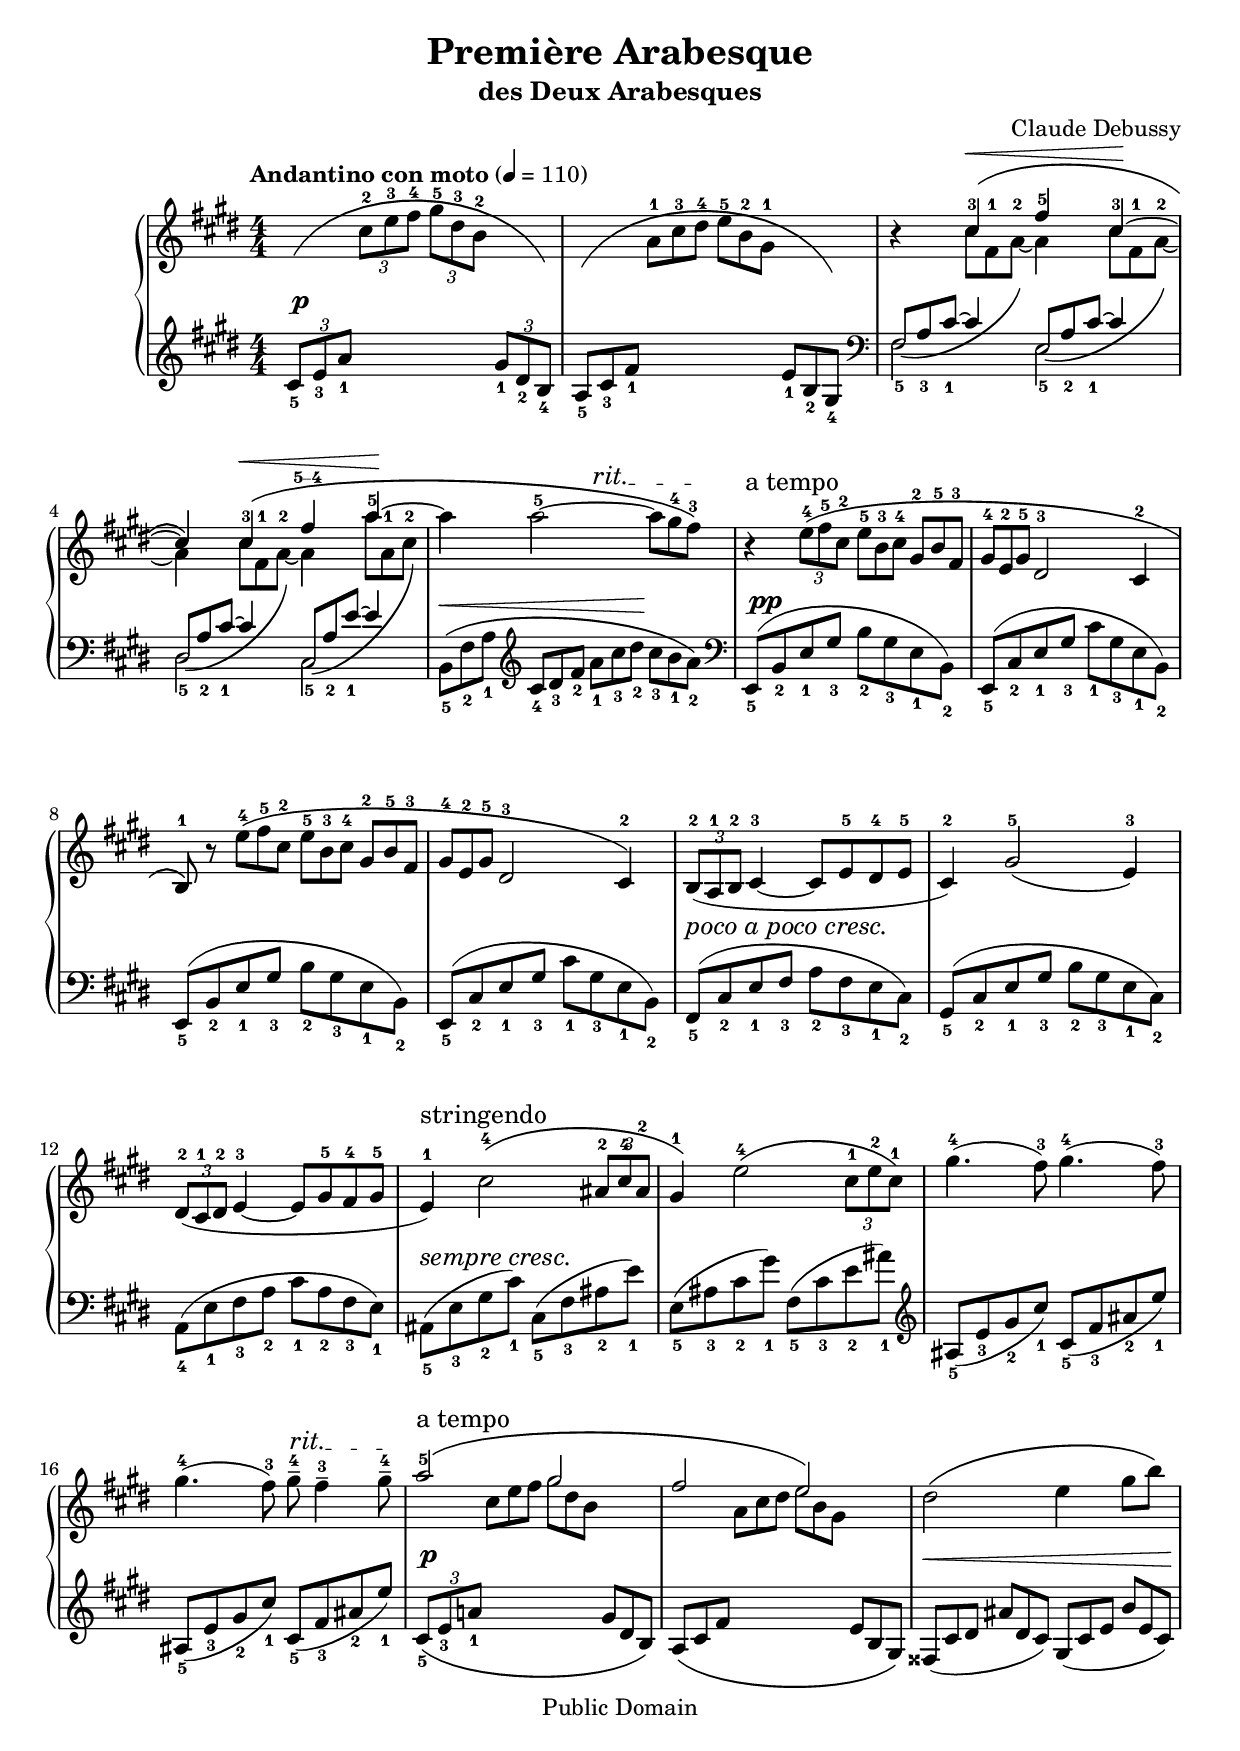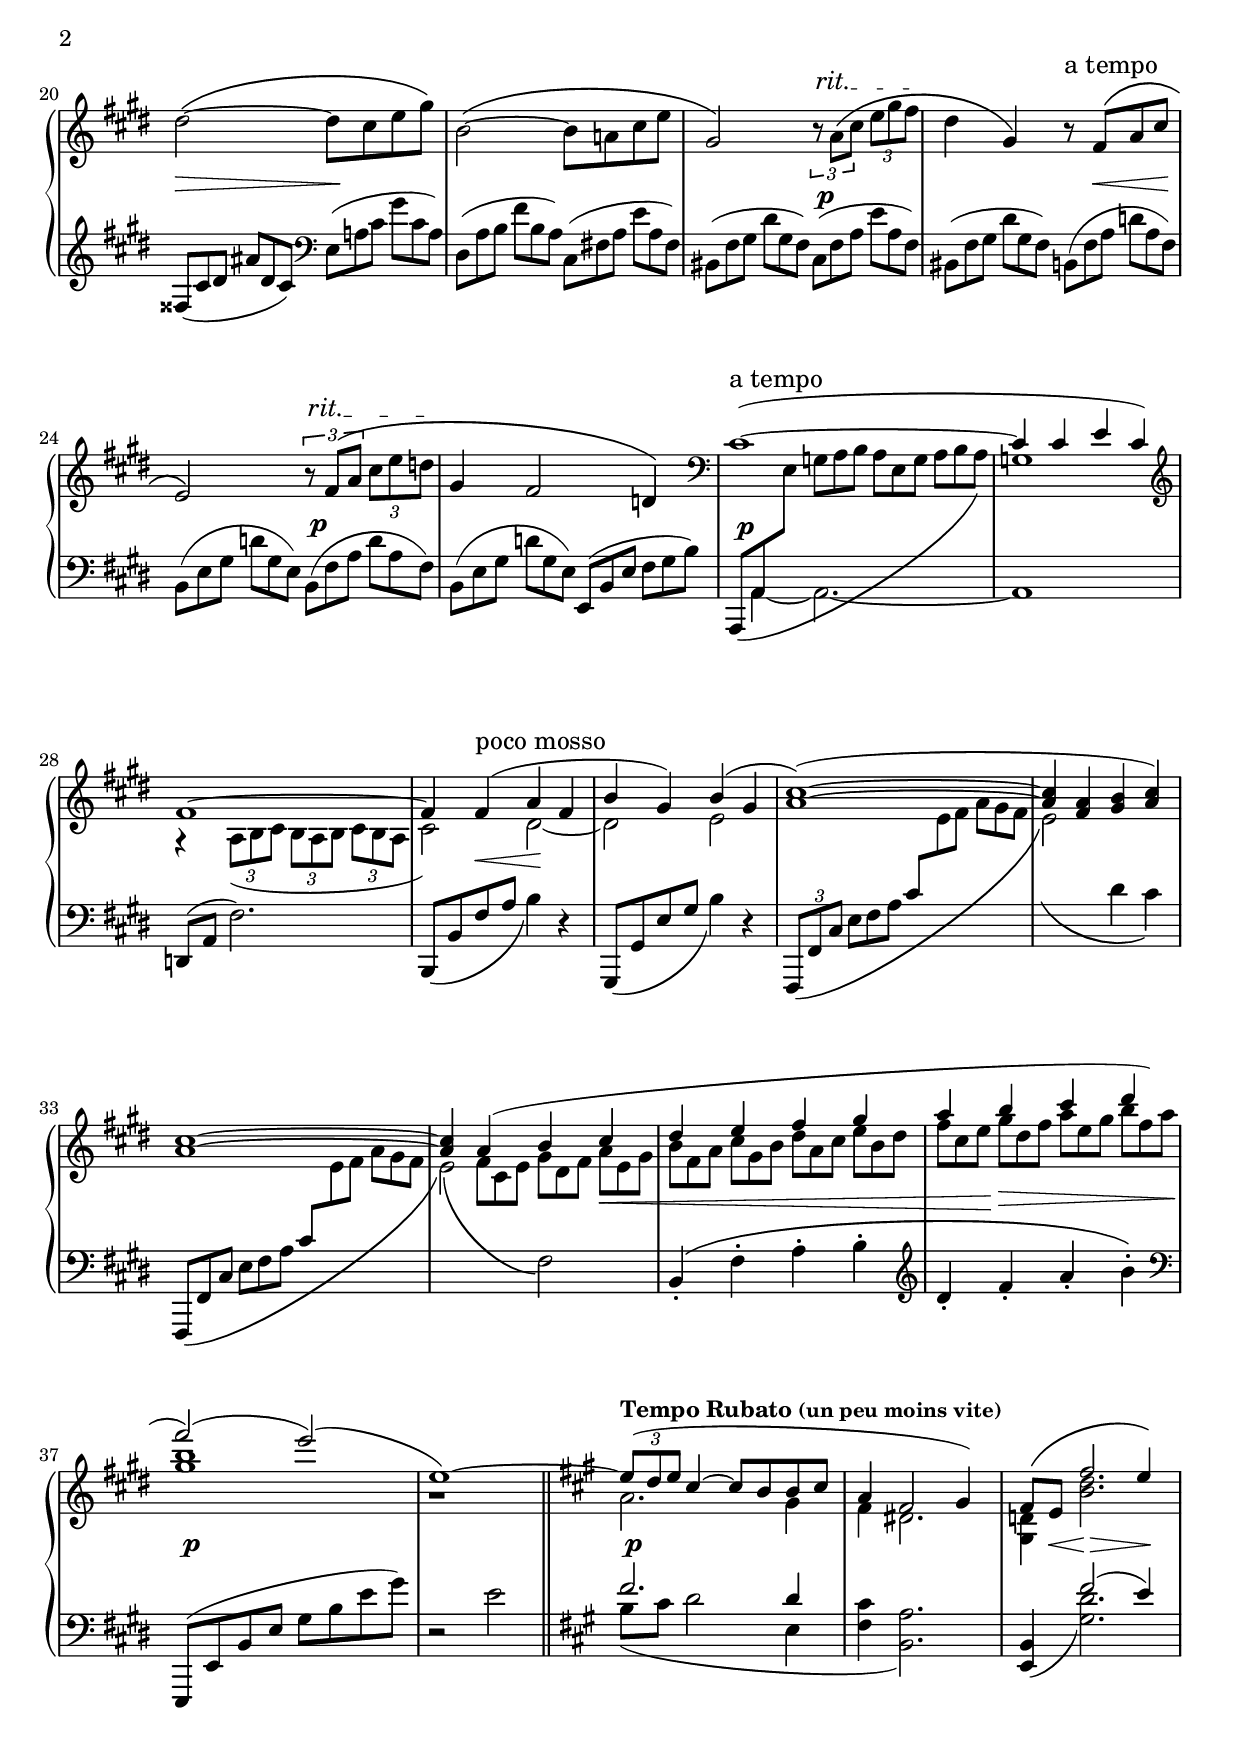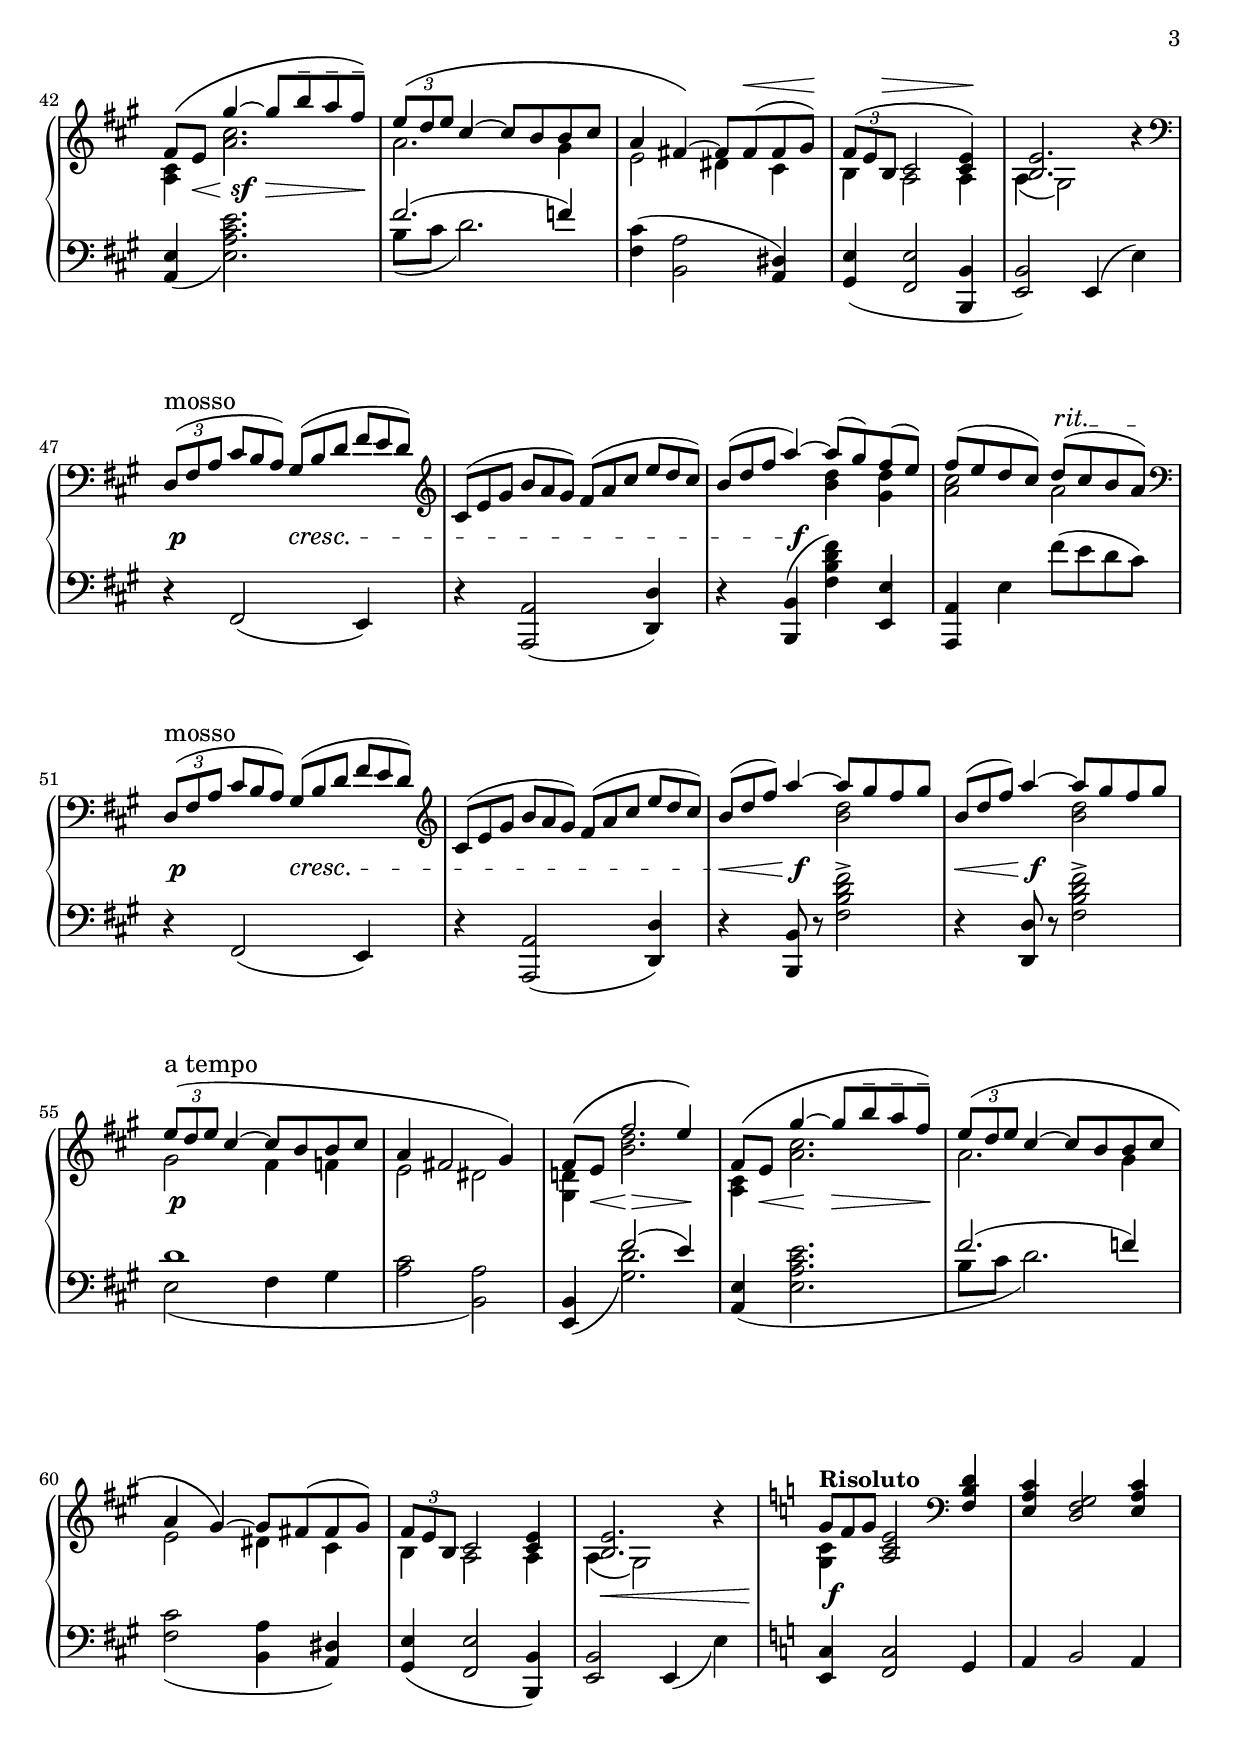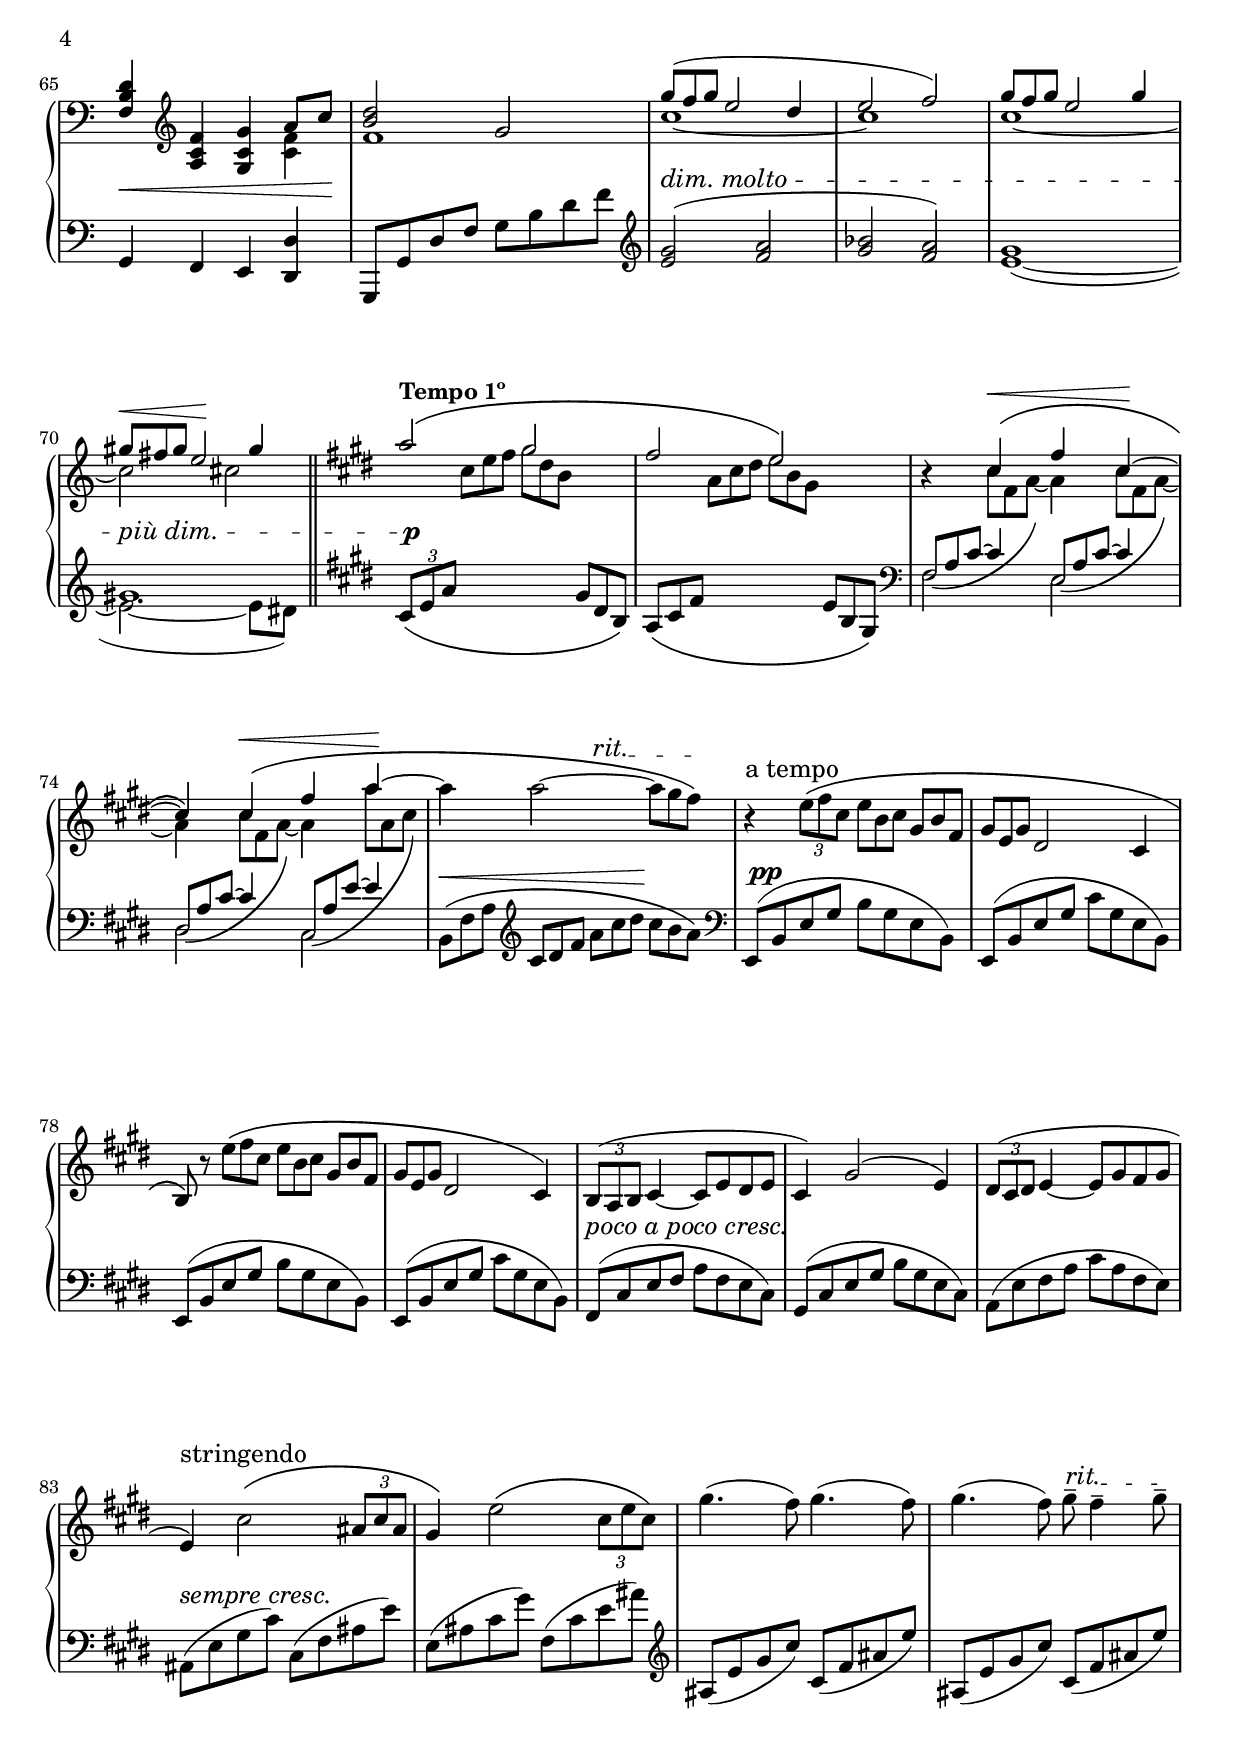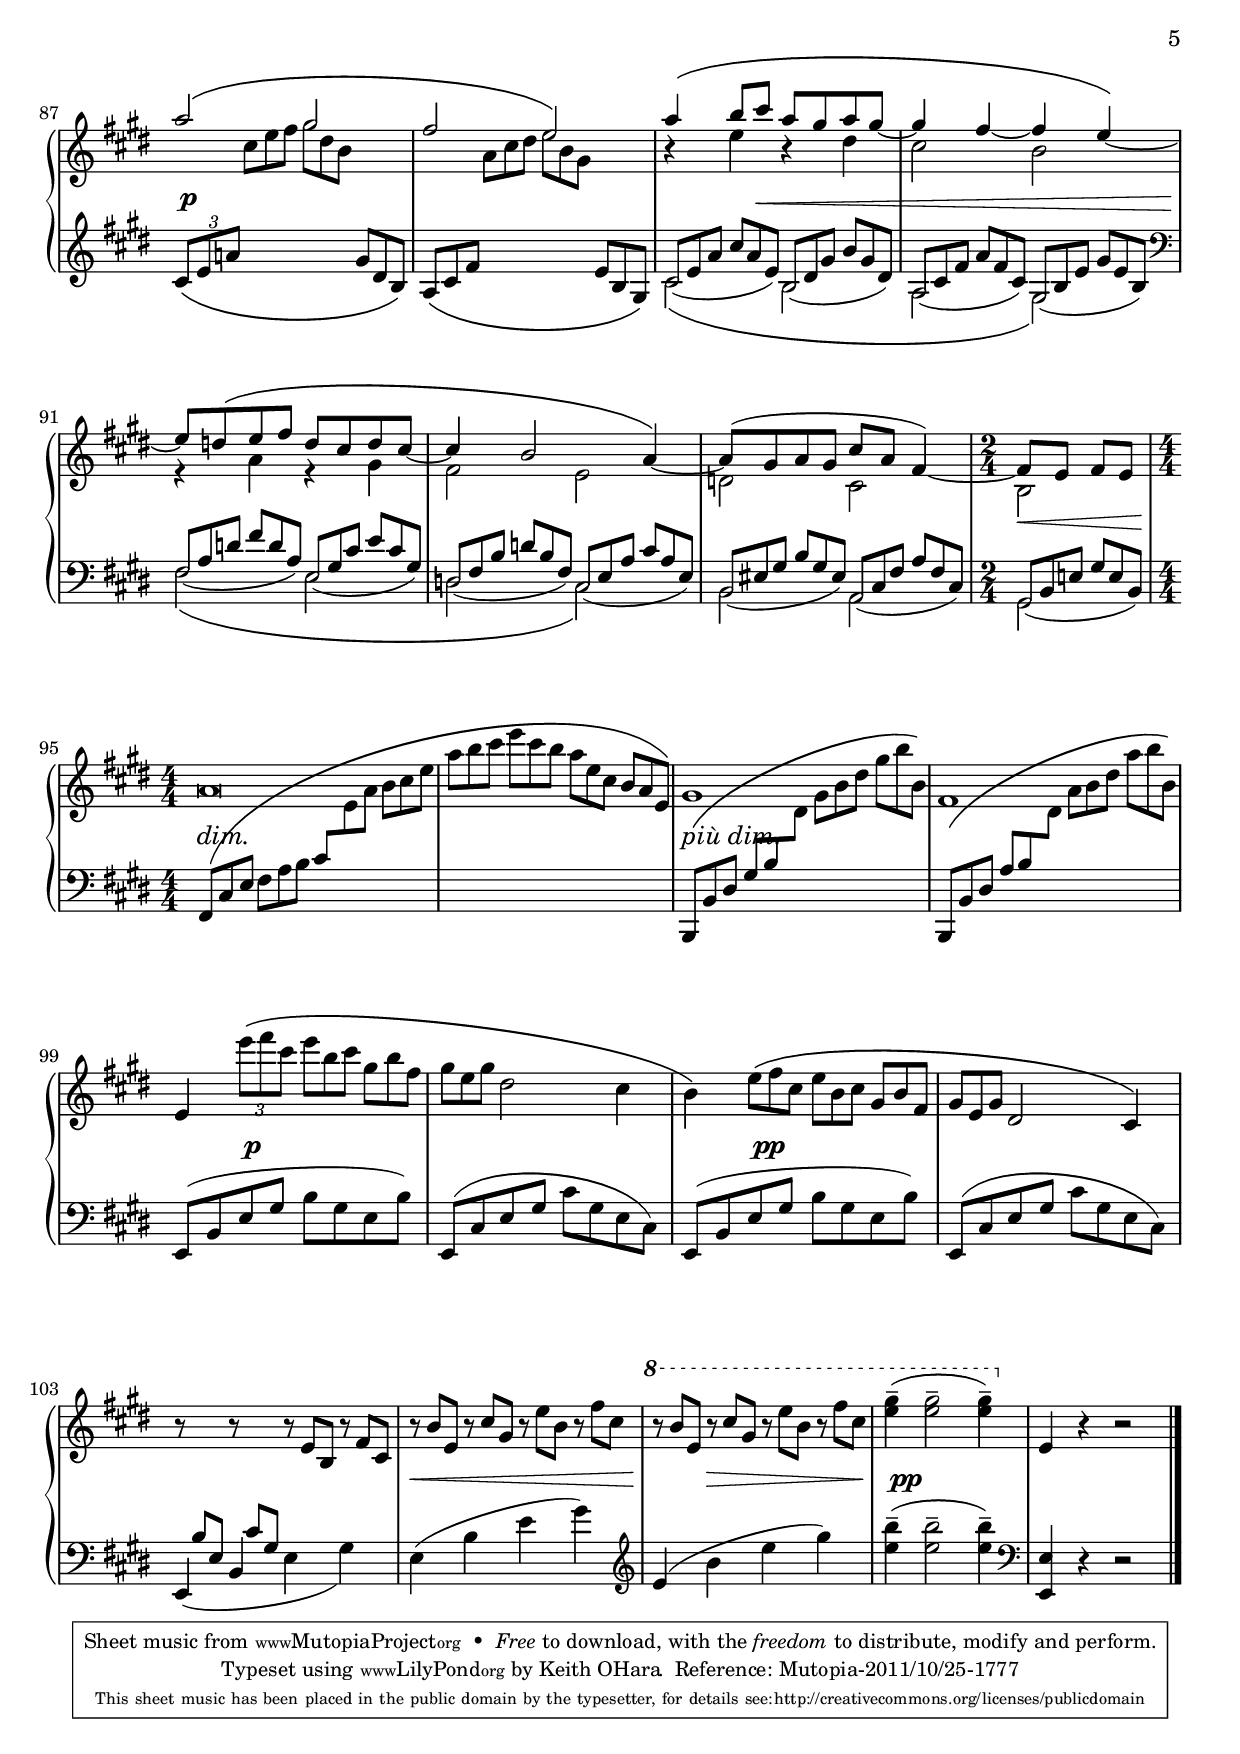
\version "2.12.3"

fingeringUp   = { \override Fingering.direction = #UP   }
fingeringDown = { \override Fingering.direction = #DOWN }

\header {
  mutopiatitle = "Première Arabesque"
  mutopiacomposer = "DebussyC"
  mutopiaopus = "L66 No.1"
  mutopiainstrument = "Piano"
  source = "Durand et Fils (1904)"
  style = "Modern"
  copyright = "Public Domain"
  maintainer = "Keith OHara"
  title = "Première Arabesque"
  subtitle = "des Deux Arabesques"
  composer = "Claude Debussy"
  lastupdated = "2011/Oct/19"
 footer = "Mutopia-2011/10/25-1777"
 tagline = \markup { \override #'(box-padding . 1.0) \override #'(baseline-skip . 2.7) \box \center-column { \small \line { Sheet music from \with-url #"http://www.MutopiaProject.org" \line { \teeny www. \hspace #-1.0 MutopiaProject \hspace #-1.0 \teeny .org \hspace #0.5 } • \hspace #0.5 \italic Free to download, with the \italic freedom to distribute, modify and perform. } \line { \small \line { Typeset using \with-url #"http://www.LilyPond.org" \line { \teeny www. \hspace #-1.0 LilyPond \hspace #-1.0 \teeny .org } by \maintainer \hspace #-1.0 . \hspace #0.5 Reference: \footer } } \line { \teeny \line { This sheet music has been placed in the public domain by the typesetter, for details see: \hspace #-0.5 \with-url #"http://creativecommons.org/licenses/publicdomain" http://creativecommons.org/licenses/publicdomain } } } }
}
\pointAndClickOff

\paper {
  %{ comment out for mutopiaproject }
  % #(set-paper-size  "letter")
  ragged-bottom = ##t
  % For 3 page layout:
  % #(layout-set-staff-size 15)
  % bottom-margin =12
  %annotate-spacing = ##t
  %{ %}
  between-system-padding = 0
  ragged-last-bottom = ##f
}
% Definitions to override page-breaking
myLineBreak = {
%   \break
}
myBreakForFivePages = {
%  \pageBreak
}
myBreakForThreePages = {
%  \pageBreak
}

\include "english.ly"

% restrain the slope of the beams
oflat = {
  \once\override Beam #'damping = #3
}
% Change staff
cu = { \change Staff = "upper" }
cl = { \change Staff = "lower" }
% Suspend collision resolution so notes line up
lu = {\once \override NoteColumn #'ignore-collision = ##t }
% hide one note
ohn = {
  \once\override Dots #'transparent = ##t
  \once\override NoteHead #'transparent = ##t
  \once\override NoteHead #'no-ledgers = ##t
  \once\override Stem #'transparent = ##t
  \once\override Beam #'transparent = ##t
  \once\override Accidental #'transparent = ##t
}

%%% In sections
%% First section in E major

rhUpE = \relative c'' {
  \stemUp\tieUp\phrasingSlurUp
  \tempo"Andantino con moto" 4 = 110
  \key e \major
  s1 | s1 |

  r4 cs\(^\< fs-5 cs\!~ |
  cs4\) cs-3\(^\< fs-\finger "5--4" a-5\!~ |
  \stemNeutral\tieNeutral
  a4 a2-5~a8*2/3 gs-4 fs-3\) |
  \barNumberCheck#6
  r4 \times2/3{e8-4\( fs-5 cs-2} e8*2/3-5 b-3 cs-4 gs-2 b-5 fs-3 |
  gs8*2/3-4 e-2 gs-5 ds2-3 cs4-2 |
  b8-1\) r e'8*2/3-4\( fs-5 cs-2 e-5 b-3 cs-4 gs-2 b-5 fs-3 |
  gs8*2/3-4 e-2 gs-5 ds2-3 cs4-2\) |
  \times2/3{b8-2( a-1 b-2} cs4-3~cs8 e-5 ds-4 e-5 | cs4-2) gs'2-5( e4-3) |
  \times2/3{ds8-2( cs-1 ds-2} e4-3~e8 gs-5 fs-4 gs-5 |
  \barNumberCheck#13
  e4-1) cs'2-4\( \times2/3{as8-2 cs-4 as-2} |
  gs4-1\) e'2-4\( \times2/3{cs8-1 e-2 cs-1\)} |
  gs'4.-4(fs8-3)  gs4.-4( fs8-3) |
  gs4.-4( fs8-3) gs---4 fs4---3 gs8---4|
  \barNumberCheck#17
  \stemUp a2-5\( gs |
  fs2 e\) |\myBreakForFivePages

  \stemNeutral
  ds2\(\< e4 gs8 b\) |
  ds,2\(\>~ds8\! cs e gs\) |
  b,2\(~b8 a cs e |
  gs,2\) \times2/3{r8 a\( cs} \times2/3{e gs fs} |
  ds4 gs,\) r8 fs\(\< a cs\! |
  e,2\) \times2/3{r8 fs\( a} \times2/3{cs e d} |
  gs,4 fs2 d4\) |
  \barNumberCheck#26
  \stemUp\tieUp\slurUp
  \clef bass cs1(\p ~|
  cs4 cs e cs) |\myBreakForThreePages
  \clef treble fs1~ |
  \set crescendoText="cresc."
  fs4 fs(^\markup"poco mosso"\< a\! fs |
  b gs) b(gs |
  <a cs>1)~( |
  <a cs>4 <fs a> <gs b> <a cs>) |
  <a cs>1~ |
  <a cs>4 a( b cs |
  ds e fs gs a b cs ds |
  fs2)( e2)( |
  e,1)~ |\myBreakForFivePages\myLineBreak
}

rhDownE = \relative c' {
  \stemDown\mergeDifferentlyHeadedOn\tieDown\slurDown
  \ohn cs8*2/3\( s s \times3/3{cs'-2 e-3 fs-4} \times3/3{gs-5 ds-3 b-2} s s \ohn b,\)|
  \ohn a8*2/3\( s s a'-1 cs-3 ds-4 e-5 b-2 gs-1 s s \ohn gs,\) |

  s4 cs'8*2/3-3 fs,-1 a-2~a4 cs8*2/3-3 fs,-1 a-2~|
  a4 cs8*2/3 fs,-1 a-2~a4 a'8*2/3 a,-1 cs-2 |
  \override TextSpanner #'(bound-details left text) = "rit."
  s2 s4\startTextSpan s8*2/3 s s\stopTextSpan|
  \barNumberCheck#6
  s1^\markup"a tempo" |
  s1*6 |
  \barNumberCheck#13
  s1^\markup"stringendo" |
  s1 |
  s1 |
  s2 s8\startTextSpan s s s\stopTextSpan|
  \barNumberCheck#17
  s4^\markup"a tempo" cs8*2/3 e fs gs ds b s4 |
  s4 a8*2/3 cs ds e b gs s4 |

  s1*3 |
  s2 s8*2/3\startTextSpan s s s s s\stopTextSpan|
  s2 s2^\markup"a tempo" |
  s2 s8*2/3\startTextSpan s s s s s\stopTextSpan|
  s1 |
  \barNumberCheck#26
  s1^\markup"a tempo" |
  s1 |
  r4 \times2/3{a,8( b cs} \times2/3{b a b} \times2/3{cs b a} |
  cs2) ds2~ |
  ds2 e2 |
  s1*3|
  s4 fs8*2/3 cs e gs ds fs a\< e gs |
  b fs a cs gs b ds a cs e b ds |
  fs cs e\! gs\> ds fs a e gs b fs a\! |
  <gs b>1\p |
  r1 |
}

lhUpE = {
  \fingeringDown
  \dynamicUp\tieUp
  \key e \major
  \times2/3{cs'8-5\p e'-3 a'-1} s2 \times2/3{gs'8-1 ds'-2 b-4} |
  a8*2/3-5 cs'-3 fs'-1 s2 e'8*2/3-1 b-2 gs-4 |

  \stemUp \clef bass
  fs8*2/3-5_\( a-3 cs'-1~cs'4*2/3\cu\ohn\lu a'8*2/3\) \cl
  %{%} e8*2/3-5_\( a-2 cs'-1~cs'4*2/3 \cu\ohn\lu a'8*2/3\) \cl |
  ds8*2/3-5_\( a-2 cs'-1~cs'4*2/3 \cu\ohn\lu a'8*2/3\) \cl
  %{%} cs8*2/3-5_\( a-2 e'-1~e'4*2/3 \cu\ohn\lu cs''8*2/3\) \cl |
  \stemNeutral
  b,8*2/3-5\(\< fs-2 a-1 \clef treble cs'-4 ds'-3 fs'-2 a'-1 cs''-3 ds''-2\! cs''-3 b'-1 a'-2\)|
  \clef bass e,8-5(\pp b,-2 e-1 gs-3 b-2 gs-3 e-1 b,-2) |
  e,8-5( cs-2 e-1 gs-3 cs'-1 gs-3 e-1 b,-2) |
  e,8-5( b,-2 e-1 gs-3 b-2 gs-3 e-1 b,-2) |
  e,8-5( cs-2 e-1 gs-3 cs'-1 gs-3 e-1 b,-2) |
  \set crescendoText="poco a poco cresc."
  \set crescendoSpanner=#'text
  fs,8-5(\< cs-2 e-1 fs-3 a-2 fs-3 e-1 cs-2)\! |
  gs,8-5( cs-2 e-1 gs-3 b-2 gs-3 e-1 cs-2) |
  a,8-4( e-1 fs-3 a-2 cs'-1 a-2 fs-3 e-1) |
  \barNumberCheck#13
  \set crescendoText="sempre cresc."
  as,8-5(\< e-3 gs-2 cs'-1)\! cs-5( fs-3 as-2 e'-1) |
  e8-5( as-3 cs'-2 gs'-1) fs-5( cs'-3 e'-2 as'-1)|
  \clef treble as8-5( e'-3 gs'-2 cs''-1) cs'-5( fs'-3 as'-2 e''-1) |
  as8-5( e'-3 gs'-2 cs''-1) cs'-5( fs'-3 as'-2 e''-1) |
  \barNumberCheck#17
  \times2/3{cs'8-5\(\p e'-3 a'-1} s2 gs'8*2/3 ds' b\) |
  a8*2/3\( cs' fs' s2 e'8*2/3 b gs\) |

  fss8*2/3( cs' ds' as' ds' cs') gs( cs' e' b' e' cs') |
  fss8*2/3( cs' ds'  as' ds' cs') \clef bass e( a cs' gs' cs' a) |
  ds( a b fs' b a) cs( fs a e' a fs) |
  bs,( fs gs ds' gs fs) cs(\p fs a e' a fs) |
  bs,( fs gs ds' gs fs) b,( fs a d' a fs) |
  b,( e gs d' gs e) b,(\p fs a d' a fs) |
  b,( e gs d' gs e) e,( b, e fs gs b) |
  \barNumberCheck#26
  \phrasingSlurDown
  a,,8*2/3\( a, \cu e \stemDown g a b a e g a b a\) |
  g1 \cl\stemNeutral|
  d,8( a, fs2.) |
  b,,8\( b, fs a b4\) r4 |
  gs,,8\( gs, e gs b4\) r4 |
  \times2/3{fs,,8\( fs, cs} e8*2/3 fs a cs' \cu\stemDown e' fs' a' gs' fs' |
  e'2\)\( \cl\stemNeutral ds'4 cs'\)
  fs,,8*2/3\( fs, cs e8*2/3 fs a cs' \cu\stemDown e' fs' a' gs' fs' |
  e'2\)\( \cl\stemNeutral fs2\) |
  \phrasingSlurNeutral
  b,4\(-. fs-. a-. b-. \clef treble ds'-. fs'-. a'-. b'-.\) |
  \clef bass e,,8( e, b, e gs b e' gs') |
  r2 e'2 |
}

lhDownE = {
  s1 | s1 |

  \stemDown\mergeDifferentlyHeadedOn\tieDown
  fs2 e|
  ds2 cs|
  s1*16 |

  s1*5 |
  s8*2/3 a,4*2/3~a,2.~|
  a,1|
  s1*11 |
}

%% Second section in A major

rhUpA = \relative c''{
  \key a \major
  \tempo\markup{"Tempo Rubato" \smaller "(un peu moins vite)"}
  \times2/3{e8(\p d e} cs4~ cs8 b b cs |
  a4 fs2 gs4) |
  fs8\( e\< fs'2\> e4\)\! |
  fs,8\(e\<gs'4\sf ~ gs8\> b^- a^- fs^-\)\! |
  \times2/3{e8\( d e} cs4~cs8 b b cs |
  a4 fs\)~fs8 fs(^\< fs gs)\! |
  \times2/3{fs8( e b^\>} cs2 <cs e>4)\! |
  <b e>2. r4 |
  \barNumberCheck#47
  \clef bass
  \set crescendoText="cresc."
  \set crescendoSpanner=#'text
  \times2/3{d,8(\p fs a} cs8*2/3 b a) gs(\< b d fs e d) |
  \clef treble
  cs8*2/3( e gs b a gs) fs( a cs e d cs) |
  b8*2/3( d fs a4)\f ~ a8( gs) fs( e) |
  \override TextSpanner #'(bound-details left text) ="rit."
  fs8( e d cs) d(\startTextSpan cs b a)\stopTextSpan |
  \clef bass
  \times2/3{d,,8(\p fs a} cs8*2/3 b a) gs(\< b d fs e d) |
  \clef treble
  cs8*2/3( e gs b a gs) fs( a cs e d cs) |
  \set crescendoSpanner=#'hairpin
  b8*2/3(\< d fs) a4\f ~ a8 gs fs gs |
  b,8*2/3(\< d fs) a4\f ~ a8 gs fs gs |
  \barNumberCheck#55
  \times2/3{e8(\p d e} cs4~ cs8 b b cs |
  a4 fs2 gs4) |
  fs8\( e\< fs'2\> e4\)\! |
  fs,8\( e\< gs'4\! ~ gs8\> b^- a^- fs^-\)\! |
  \times2/3{e8\( d e} cs4~cs8 b b cs |
  a4 gs\)~gs8 fs( fs gs) |
  \times2/3{fs8 e b} cs2 <cs e>4 |
  <b e>2.\< r4 |\myBreakForFivePages
  \barNumberCheck#63
  \key c \major
  \tempo "Risoluto"
  g'8*2/3\f f g <e c a>2 \clef bass <d b f>4 |
  <c a e>4 <g f d>2 <c a e>4 |
  <d b f>\< \clef treble <f c a> <g c, g> a8 c8\! |
  <d b>2 g, |
  g'8*2/3( f g e2 d4 e2 f2) |
  g8*2/3 f g e2 g4 |
  gs8*2/3^\< fs gs e2\! gs4 |\myBreakForThreePages
}

rhDownA = { \relative c''{
  a2. gs4 |
  fs4 ds2.|
  <d gs,>4 <b' d >2.|
  <cs, a>4 <a' cs>2. |
  a2. gs4 |
  e2 ds4 cs4 |
  b4 a2 a4 |
  a4( gs2) s4 |
  \barNumberCheck#47
  s1^\markup"mosso" |
  s1 |
  s2 <d'' b>4 <d gs,> |
  <cs a>2 a2 |
  s1^\markup"mosso" |
  s1 |
  s2 <b d>2 |
  s2 <b d>2 |
  \barNumberCheck#55
  gs2^\markup"a tempo" fs4 f |
  e2 ds |
  <d gs,>4 <b' d >2. |
  <cs, a >4 <a' cs>2. |
  a2. gs4 |
  e2 ds4 cs |
  b4 a2 a4 |
  a4(gs2) s4 |
  \barNumberCheck#63
  <c g>4 s2 s4 |
  s1|
  s2 s4 <c f>4 |
  f1
  c'1~ |
  c1 |
  c1~ |
  c2 cs2 |

}}

lhUpA = {
  \stemUp\slurUp
  fs'2. d'4
  s1 |
  s4 fs'2( e'4) |
  s1|
  fs'2.( f'4) |
  s1 * 11|
  d'1 
  s1 
  s4 fs'2( e'4) |
  s1
  fs'2.( f'4) |
  s1 *3 |
  \barNumberCheck#63
  s1 * 4 |
  \set decrescendoText="dim. molto"
  \set decrescendoSpanner=#'text
  <e' g'>2(\> <f' a'> |
  <g' bf'>2 <f' a'>) |
  g'1 |
  \set decrescendoText="più dim."
  gs'1\> |
}

lhDownA = {
  \key a \major
  \slurDown \stemDown
  b8( cs' d'2 e4 |\stemNeutral
  <fs cs'>4 <b, a>2.) |
  <e, b,>4( <gs d'>2.) |
  <a, e>4( <e a cs' e'>2.) |
  b8( cs' d'2.) |
  \slurNeutral
  <cs' fs >4( <a b,>2 <ds a,>4) |
  <e gs,>4( <fs, e>2 <b, b,,>4 |
  <e, b,>2) e,4( e) |
  \barNumberCheck#47
  r4 fs,2( e,4) |
  r4 <a,, a,>2( <d, d>4) |
  r4 <b,, b,>( <fs b d' fs'>) <e, e>4 |
  <a,, a,>4 e fs'8( e' d' cs') |
  r4 fs,2( e,4) |
  r4 <a,, a,>2( <d, d>4) |
  r4 <b,, b,>8 r <fs b d' fs'>2-> |
  r4 <d, d>8 r <fs b d' fs'>2-> |
  \barNumberCheck#55
  \slurDown
  e2( fs4 gs |
  <a cs'>2 <b, a >2) |
  <e, b,>4( <gs d'>2.) |
  <a, e>4( <e a cs' e'>2. |
  b8 cs' d'2.) |
  <fs cs'>2( <b, a>4 <a, ds>)  |
  <gs, e>( <fs, e>2 <b,, b,>4) |
  <e, b,>2 e,4( e) |
  \key c \major
  \barNumberCheck#63
  <c e,>4 <c f,>2 g,4 |
  a,4 b,2 a,4 |
  g,4 f, e, <d, d> |
  g,,8 g, d f g b d' f' |
  \clef treble
  s1*2 |
  \stemDown
  e'1( ~ |
  e'2. ~ e'8 ds') |
}


%% Third section in E major

rhUpEE = \relative c'''{
  \key e \major
  \tempo"Tempo 1º"
  %% same as measures 17 and following
  \stemUp a2\( gs |
  fs2 e\) |
  %% same as measures 2 and following
  r4 cs\(^\< fs cs\!~|
  cs4\) cs\(^\< fs a\!~ |
  \stemNeutral\tieNeutral
  a4 a2~a8*2/3 gs fs\) |
  \barNumberCheck#76
  r4 \times2/3{e8\( fs cs} e8*2/3 b cs gs b fs |
  gs8*2/3 e gs ds2 cs4 |
  b8\) r e'8*2/3\( fs cs e b cs gs b fs |
  gs8*2/3 e gs ds2 cs4\) |
  \times2/3{b8( a b} cs4~cs8 e ds e cs4) gs'2( e4) |
  \times2/3{ds8( cs ds} e4~e8 gs fs gs |
  \barNumberCheck#83
  e4) cs'2\( \times2/3{as8 cs as} |
  gs4\) e'2\( \times2/3{cs8 e cs\)} |
  gs'4.(fs8)  gs4.( fs8) |
  gs4.( fs8) gs-- fs4-- gs8--|\myBreakForFivePages
  \barNumberCheck#87
  \stemUp a2\( gs |
  fs2 e\) |
  %% no longer the same as earlier bars
  a4\( b8 cs\< a gs a gs~ |
  gs4 fs4 ~fs4 e\) ~ |
  e8\! d\( e fs d cs d cs ~ |
  cs4 b2 a4\) ~ |
  a8 ( gs a gs cs a fs4) ~ |
  \time 2/4
  fs8\< e fs e |
  \time 4/4
  \barNumberCheck#95
  \stemNeutral\slurNeutral
  a\breve\!_" " |
  gs1 |
  fs1 |
  e4 \times2/3{e''8\(\p fs cs} e8*2/3 b cs gs b fs |
  gs8*2/3 e gs ds2 cs4 |
  b4\) e8*2/3\(\pp fs cs e b cs gs b fs |
  gs e gs ds2 cs4\) |
  \stemUp r8*2/3 \cl b e, \cu r \cl cs' gs \cu r e' b r fs' cs |
  \stemNeutral r8*2/3\< b' e, r cs' gs r e' b r fs' cs |
  \ottava#1
  r8*2/3\! b' e, r\> cs' gs r e' b r fs' cs |
  <e gs>4--(\pp <e gs>2-- <e gs>4--) |
  \ottava#0
  e,,4 r4 r2
}

rhDownEE = \relative c''{
  %% same as measures 17 and following
  s4 cs8*2/3 e fs gs ds b s4 |
  s4 a8*2/3 cs ds e b gs s4 |
  %% same as measures 2 and following
  s4 cs8*2/3 fs, a~a4 cs8*2/3 fs, a~|
  a4 cs8*2/3 fs, a~a4 a'8*2/3 a, cs |
  \override TextSpanner #'(bound-details left text) = "rit."
  s2 s4\startTextSpan s8*2/3 s s\stopTextSpan|
  \barNumberCheck#76
  s1^\markup"a tempo" |
  s1*6 |
  \barNumberCheck#83
  s1^\markup"stringendo" |
  s1 |
  s1 |
  s2 s8\startTextSpan s s s\stopTextSpan|
  \barNumberCheck#87
  s4 cs8*2/3 e fs gs ds b s4 |
  s4 a8*2/3 cs ds e b gs s4 |
  %% no longer the same as earlier bars
  r4 e' r ds |
  cs2 b |
  r4 a r4 gs |
  fs2 e |
  d2 cs |
  b2 |
  \barNumberCheck#95
  \set decrescendoText="dim."
  \set decrescendoSpanner=#'text
  s4\> s\! s s |
  s1 |
  \set decrescendoText="più dim."
  s4\> s\! s s |
  s1*10

}

lhUpEE = {
  \key e \major
  \slurNeutral\phrasingSlurNeutral
  %% same as measures 17 and following
  \times2/3{cs'8\(\p e' a'} s2 gs'8*2/3 ds' b\) |
  a8*2/3\( cs' fs' s2 e'8*2/3 b gs\) |
  %% same as measures 2 and following
  \stemUp \clef bass
  fs8*2/3_\( a cs'~cs'4*2/3\cu\ohn\lu a'8*2/3\) \cl
  %{%} e8*2/3_\( a cs'~cs'4*2/3 \cu\ohn\lu a'8*2/3\) \cl |
  ds8*2/3_\( a cs'~cs'4*2/3 \cu\ohn\lu a'8*2/3\) \cl
  %{%} cs8*2/3_\( a e'~e'4*2/3 \cu\ohn\lu cs''8*2/3\) \cl |
  \stemNeutral
  \set crescendoSpanner=#'hairpin
  b,8*2/3\(\< fs a \clef treble cs' ds' fs' a'cs'' ds''\! cs'' b' a'\)|
  \clef bass e,8(\pp b, e gs b gs e b,) |
  e,8( b, e gs cs' gs e b,) |
  e,8( b, e gs b gs e b,) |
  e,8( b, e gs cs' gs e b,) |
  \set crescendoText="poco a poco cresc."
  \set crescendoSpanner=#'text
  fs,8(\< cs e fs a fs e cs)\! |
  gs,8( cs e gs b gs e cs) |
  a,8( e fs a cs' a fs e) |
  \barNumberCheck#83
  \set crescendoText="sempre cresc."
  as,8(\< e gs cs')\! cs( fs as e') |
  e8( as cs' gs') fs( cs' e' as')|
  \clef treble as8( e' gs' cs'') cs'( fs' as' e'') |
  as8( e' gs' cs'') cs'( fs' as' e'')\! |
  \barNumberCheck#87
  \times2/3{cs'8\(\p e' a'} s2 gs'8*2/3 ds' b\) |
  a8*2/3\( cs' fs' s2 e'8*2/3 b gs\) |
  %% no longer the same as earlier bars
  \stemUp
  cs'8*2/3( e' a' cs'' a' e') b( ds' gs' b' gs' ds') |
  a8*2/3( cs' fs' a' fs' cs') gs( b e' gs' e' b) |
  \clef bass
  fs8*2/3( a d' fs' d' a) e( gs cs' e' cs' gs) |
  d8*2/3( fs b d' b fs) cs( e a cs' a e) |
  b,8*2/3( es gs b gs es) a,( cs fs a fs cs) |
  gs,8*2/3( b, e gs e b,) |
  \barNumberCheck#95
  \stemNeutral
  \relative c, {
    fs8*2/3\( cs' e fs a b cs \cu e a b cs e |
    a b cs e cs b a e cs b a e \) \cl |
  } \relative c, {
    b\( b' ds gs b \cu ds gs b ds gs b b,\) \cl |
  } \relative c, {
    b\( b' ds a' b \cu ds a' b ds a' b b,\) \cl |
  }
  e,8( b, e gs b gs e b) |
  e,8( cs e gs cs' gs e cs) |
  e,8( b, e gs b gs e b) |
  e,8( cs e gs cs' gs e cs) |
  e,4_( b, e gs) |
  e4( b e' gs') |
  \clef treble
  e'4( b' e'' gs'') |
  <e'' b''>4--( <e'' b''>2-- <e'' b''>4--) |
  \clef bass
  <e, e>4 r4 r2 |
}

lhDownEE = {
  %% same as measures 17 and following
  s1*2 |
  %% same as measures 2 and following
  \stemDown\mergeDifferentlyHeadedOn\tieDown
  fs2 e|
  ds2 cs|
  s1*12 |
  \barNumberCheck#87
  s1*2 |
  %% no longer the same as earlier bars
  \phrasingSlurDown
  cs'2\( b |
  a2 gs\) |
  fs2\( e |
  d2 cs\) |
  b,2 a, |
  gs,2 |
  s1*13
}

\score {
  \new PianoStaff
  <<
    %\override Score.NonMusicalPaperColumn #'page-break-permission = ##f
    \override Score.SpacingSpanner #'shortest-duration-space = #1.5
    % Increase text size by one step
    \override Score.TextScript #'font-size = #1
    \override Score.TextSpanner #'font-size = #1
    % The 'piano' accidental style has extraNaturals false by default
    %\set PianoStaff.extraNatural = ##f
    #(set-accidental-style 'piano 'Score)
    \set PianoStaff.printKeyCancellation = ##f
    \override PianoStaff.PhrasingSlur #'height-limit = #4
    \override PianoStaff.DynamicLineSpanner #'staff-padding = #3
    \override PianoStaff.DynamicText #'self-alignment-X = #LEFT
    \new Staff = "upper" <<
      \numericTimeSignature
      \time 4/4
      \new Voice = "red" {
	%{colorize } \override NoteHead #'color = #red %}
	\rhUpE
	\rhUpA
	\rhUpEE
      }
      \new Voice = "green" {
	%{colorize } \override NoteHead #'color = #green %}
	\rhDownE
	\rhDownA
	\rhDownEE
      }
      \new Voice = "dynamics" {
      }
    >>
    \new Staff = "lower" <<
      \numericTimeSignature
      \time 4/4
      \new Voice = "blue" {
	%{colorize } \override NoteHead #'color = #blue %}
	\lhUpE
	\lhUpA
	\lhUpEE
      }
      \new Voice = "grey" {
	%{colorize } \override NoteHead #'color = #grey %}
	\lhDownE \bar "||"
	\lhDownA \bar "||"
	\lhDownEE \bar "|."
      }
      \new Voice = "pedal" {
	\set Staff.pedalSustainStyle = #'bracket
      }
    >>
  >>
  \layout {
    \context {
      \Score
    }
  }
  \midi {
    \context {
      \Score
      tempoWholesPerMinute = #(ly:make-moment 72 2)
    }
    %% Remove the dynamics from the midi output
    \context {
      \Voice
      \remove "Dynamic_performer"
    }
  }
}

